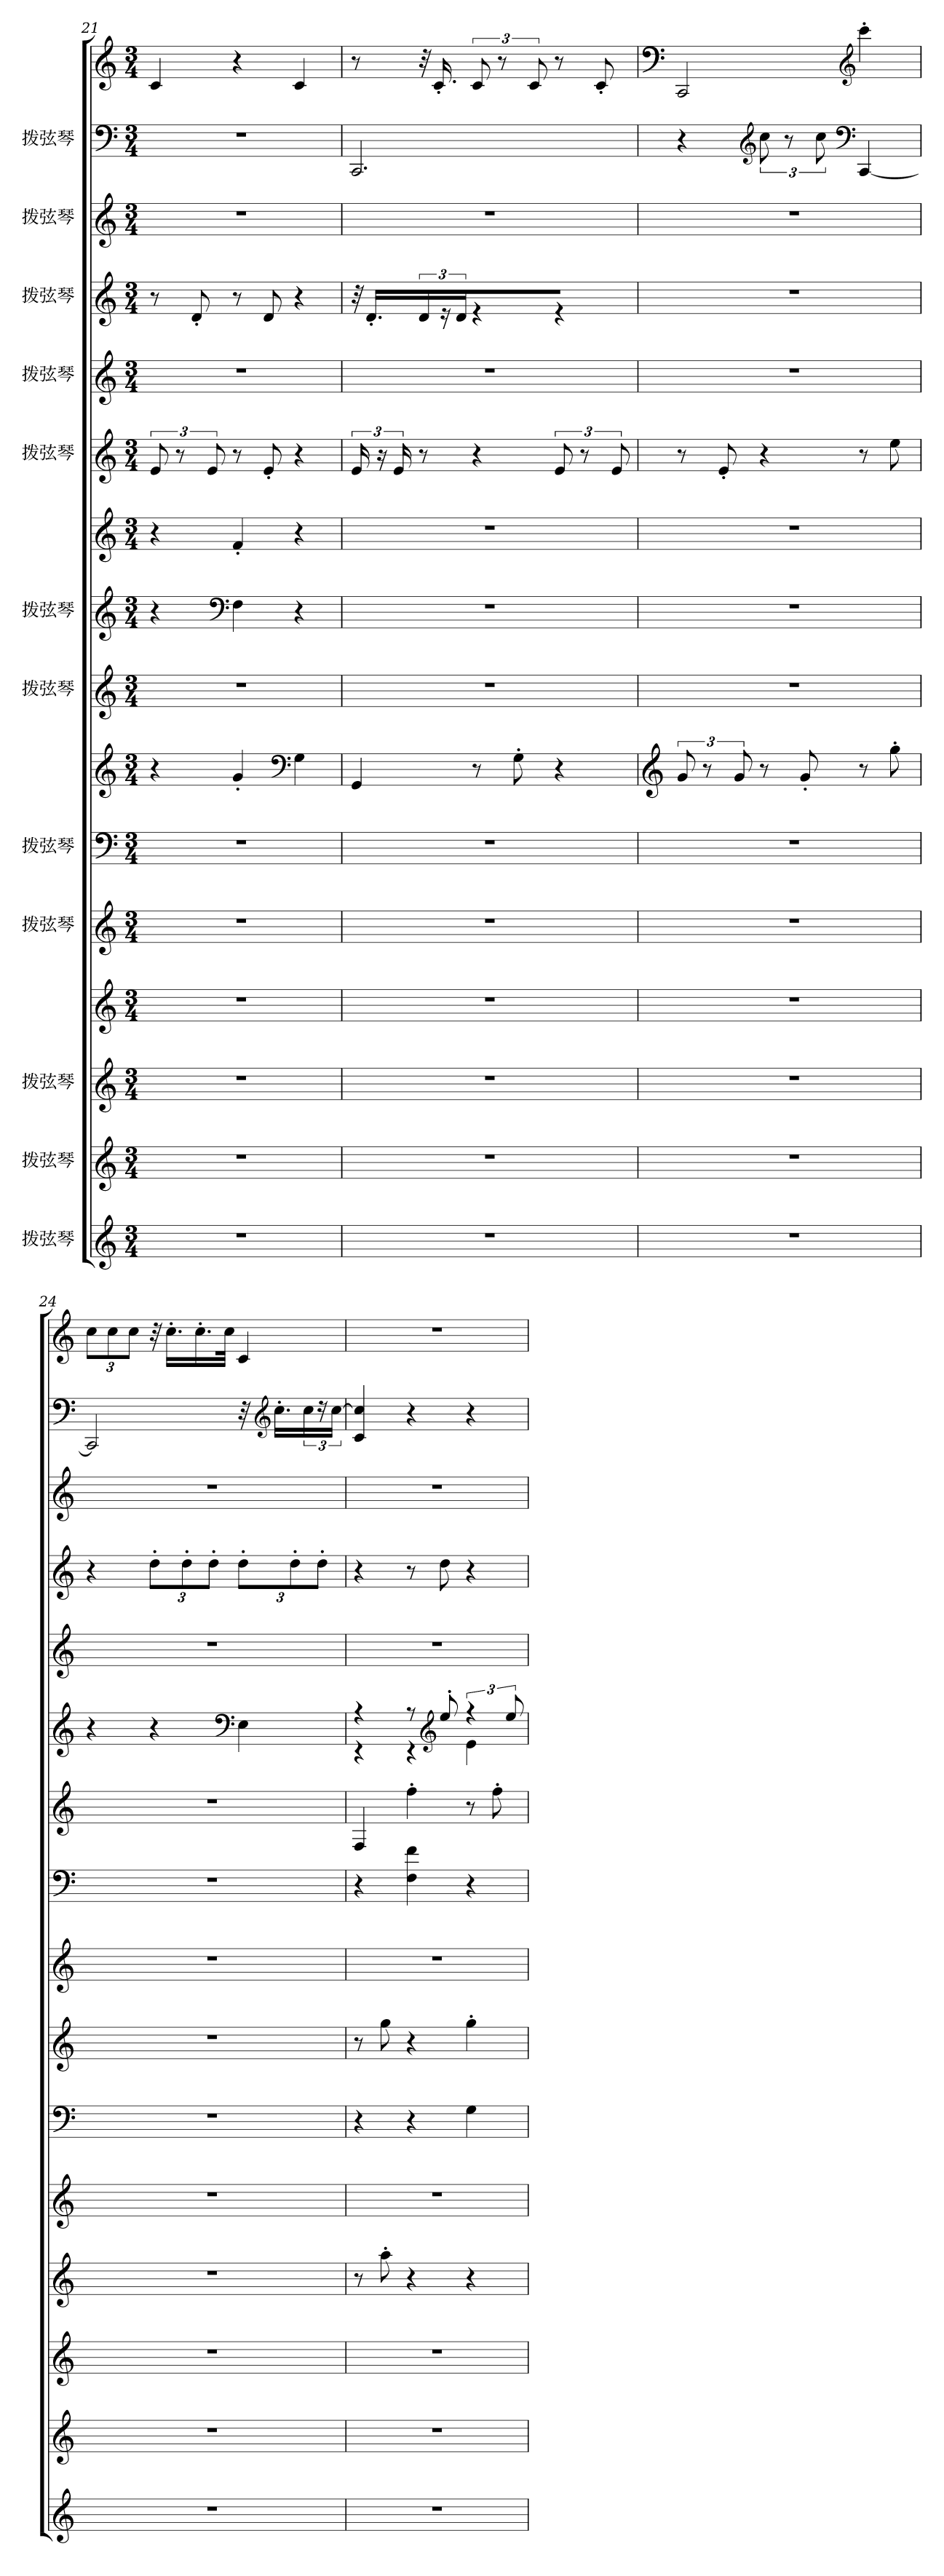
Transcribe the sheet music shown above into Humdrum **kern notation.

**kern	**kern	**kern	**kern	**kern	**kern	**kern	**kern	**kern	**kern	**kern	**kern	**kern	**kern	**kern	**kern
*part12	*part11	*part10	*part10	*part9	*part8	*part8	*part7	*part6	*part6	*part5	*part4	*part3	*part2	*part1	*part1
*staff16	*staff15	*staff14	*staff13	*staff12	*staff11	*staff10	*staff9	*staff8	*staff7	*staff6	*staff5	*staff4	*staff3	*staff2	*staff1
*I"拨弦琴	*I"拨弦琴	*I"拨弦琴	*	*I"拨弦琴	*I"拨弦琴	*	*I"拨弦琴	*I"拨弦琴	*	*I"拨弦琴	*I"拨弦琴	*I"拨弦琴	*I"拨弦琴	*I"拨弦琴	*
*clefG2	*clefG2	*clefG2	*clefG2	*clefG2	*clefF4	*clefG2	*clefG2	*clefG2	*clefG2	*clefG2	*clefG2	*clefG2	*clefG2	*clefF4	*clefG2
*k[]	*k[]	*k[]	*k[]	*k[]	*k[]	*k[]	*k[]	*k[]	*k[]	*k[]	*k[]	*k[]	*k[]	*k[]	*k[]
*M3/4	*M3/4	*M3/4	*M3/4	*M3/4	*M3/4	*M3/4	*M3/4	*M3/4	*M3/4	*M3/4	*M3/4	*M3/4	*M3/4	*M3/4	*M3/4
=21	=21	=21	=21	=21	=21	=21	=21	=21	=21	=21	=21	=21	=21	=21	=21
2.r	2.r	2.r	2.r	2.r	2.r	4r	2.r	4r	4r	12e/	2.r	8r	2.r	2.r	4c/
.	.	.	.	.	.	.	.	.	.	12r	.	.	.	.	.
.	.	.	.	.	.	.	.	.	.	.	.	8d'/	.	.	.
.	.	.	.	.	.	.	.	.	.	12e/	.	.	.	.	.
*	*	*	*	*	*	*	*	*clefF4	*	*	*	*	*	*	*
.	.	.	.	.	.	4g'/	.	4F\	4f'/	8r	.	8r	.	.	4r
.	.	.	.	.	.	.	.	.	.	8e'/	.	8d/	.	.	.
*	*	*	*	*	*	*clefF4	*	*	*	*	*	*	*	*	*
.	.	.	.	.	.	4G\	.	4r	4r	4r	.	4r	.	.	4c/
!!LO:PB:g=z
=22	=22	=22	=22	=22	=22	=22	=22	=22	=22	=22	=22	=22	=22	=22	=22
2.r	2.r	2.r	2.r	2.r	2.r	4GG/	2.r	2.r	2.r	24e/	2.r	32r	2.r	2.CC/	8r
.	.	.	.	.	.	.	.	.	.	.	.	16.d'/LL	.	.	.
.	.	.	.	.	.	.	.	.	.	24r	.	.	.	.	.
.	.	.	.	.	.	.	.	.	.	24e/	.	.	.	.	.
.	.	.	.	.	.	.	.	.	.	8r	.	24d/JJ	.	.	32r
.	.	.	.	.	.	.	.	.	.	.	.	.	.	.	16.c'/
.	.	.	.	.	.	.	.	.	.	.	.	24r	.	.	.
.	.	.	.	.	.	.	.	.	.	.	.	24d/	.	.	.
.	.	.	.	.	.	8r	.	.	.	4r	.	4r	.	.	12c/
.	.	.	.	.	.	.	.	.	.	.	.	.	.	.	12r
.	.	.	.	.	.	8G'\	.	.	.	.	.	.	.	.	.
.	.	.	.	.	.	.	.	.	.	.	.	.	.	.	12c/
.	.	.	.	.	.	4r	.	.	.	12e/	.	4r	.	.	8r
.	.	.	.	.	.	.	.	.	.	12r	.	.	.	.	.
.	.	.	.	.	.	.	.	.	.	.	.	.	.	.	8c'/
.	.	.	.	.	.	.	.	.	.	12e/	.	.	.	.	.
=23	=23	=23	=23	=23	=23	=23	=23	=23	=23	=23	=23	=23	=23	=23	=23
*	*	*	*	*	*	*clefG2	*	*	*	*	*	*	*	*	*clefF4
2.r	2.r	2.r	2.r	2.r	2.r	12g/	2.r	2.r	2.r	8r	2.r	2.r	2.r	4r	2CC/
.	.	.	.	.	.	12r	.	.	.	.	.	.	.	.	.
.	.	.	.	.	.	.	.	.	.	8e'/	.	.	.	.	.
.	.	.	.	.	.	12g/	.	.	.	.	.	.	.	.	.
*	*	*	*	*	*	*	*	*	*	*	*	*	*	*clefG2	*
.	.	.	.	.	.	8r	.	.	.	4r	.	.	.	12cc\	.
.	.	.	.	.	.	.	.	.	.	.	.	.	.	12r	.
.	.	.	.	.	.	8g'/	.	.	.	.	.	.	.	.	.
.	.	.	.	.	.	.	.	.	.	.	.	.	.	12cc\	.
*	*	*	*	*	*	*	*	*	*	*	*	*	*	*clefF4	*clefG2
.	.	.	.	.	.	8r	.	.	.	8r	.	.	.	[4CC/	4ccc'\
.	.	.	.	.	.	8gg'\	.	.	.	8ee\	.	.	.	.	.
=24	=24	=24	=24	=24	=24	=24	=24	=24	=24	=24	=24	=24	=24	=24	=24
*	*	*	*	*	*	*	*	*	*	*	*	*	*	*	*Xbrackettup
2.r	2.r	2.r	2.r	2.r	2.r	2.r	2.r	2.r	2.r	4r	2.r	4r	2.r	2CC/]	12cc\L
.	.	.	.	.	.	.	.	.	.	.	.	.	.	.	12cc\
.	.	.	.	.	.	.	.	.	.	.	.	.	.	.	12cc\J
*	*	*	*	*	*	*	*	*	*	*	*	*Xbrackettup	*	*	*
.	.	.	.	.	.	.	.	.	.	4r	.	12dd'\L	.	.	32r
.	.	.	.	.	.	.	.	.	.	.	.	.	.	.	16.cc'\LL
.	.	.	.	.	.	.	.	.	.	.	.	12dd'\	.	.	.
.	.	.	.	.	.	.	.	.	.	.	.	.	.	.	16.cc'\
.	.	.	.	.	.	.	.	.	.	.	.	12dd'\J	.	.	.
.	.	.	.	.	.	.	.	.	.	.	.	.	.	.	32cc\JJk
*	*	*	*	*	*	*	*	*	*	*clefF4	*	*	*	*	*
.	.	.	.	.	.	.	.	.	.	4E\	.	12dd'\L	.	32r	4c/
*	*	*	*	*	*	*	*	*	*	*	*	*	*	*clefG2	*
.	.	.	.	.	.	.	.	.	.	.	.	.	.	16.cc'\LL	.
.	.	.	.	.	.	.	.	.	.	.	.	12dd'\	.	.	.
.	.	.	.	.	.	.	.	.	.	.	.	.	.	24cc\JJ	.
.	.	.	.	.	.	.	.	.	.	.	.	12dd'\J	.	24r	.
.	.	.	.	.	.	.	.	.	.	.	.	.	.	[24cc\	.
!!LO:PB:g=z
=25	=25	=25	=25	=25	=25	=25	=25	=25	=25	=25	=25	=25	=25	=25	=25
*	*	*	*	*	*	*	*	*	*	*^	*	*	*	*	*
2.r	2.r	2.r	8r	2.r	4r	8r	2.r	4r	4F/	4r	4r	2.r	4r	2.r	4c/ 4cc/]	2.r
.	.	.	8aa'\	.	.	8gg\	.	.	.	.	.	.	.	.	.	.
.	.	.	4r	.	4r	4r	.	4F\ 4f\	4ff'\	8r	4r	.	8r	.	4r	.
*	*	*	*	*	*	*	*	*	*	*clefG2	*	*	*	*	*	*
.	.	.	.	.	.	.	.	.	.	8ee'/	.	.	8dd\	.	.	.
.	.	.	4r	.	4G\	4gg'\	.	4r	8r	6r	4e\	.	4r	.	4r	.
.	.	.	.	.	.	.	.	.	8ff'\	.	.	.	.	.	.	.
.	.	.	.	.	.	.	.	.	.	12ee/	.	.	.	.	.	.
*	*	*	*	*	*	*	*	*	*	*v	*v	*	*	*	*	*
=	=	=	=	=	=	=	=	=	=	=	=	=	=	=	=
*-	*-	*-	*-	*-	*-	*-	*-	*-	*-	*-	*-	*-	*-	*-	*-
